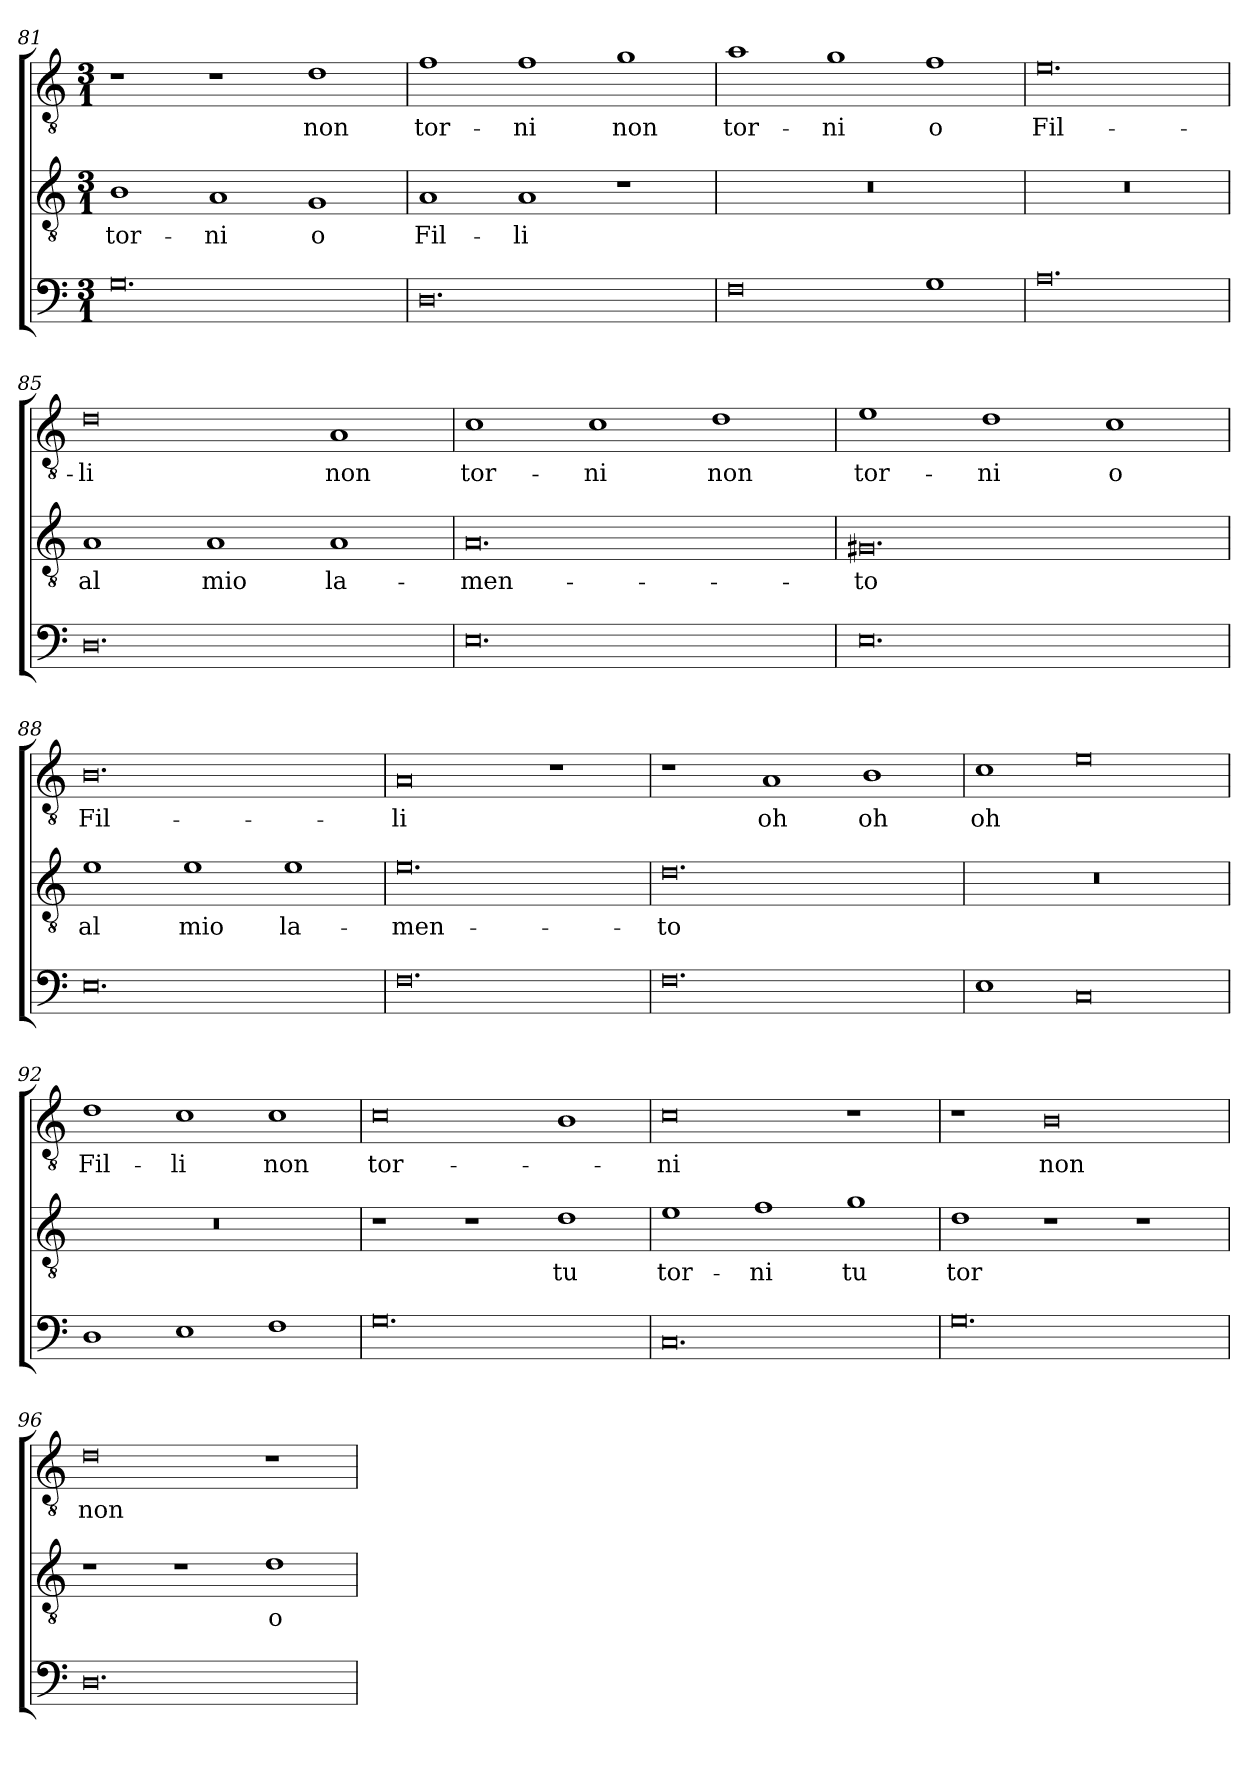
**kern	**kern	**text	**kern	**text
*part3	*part2	*part2	*part1	*part1
*staff3	*staff2	*staff2	*staff1	*staff1
*clefF4	*clefGv2	*	*clefGv2	*
*k[]	*k[]	*	*k[]	*
*C:	*C:	*	*C:	*
*M3/1	*M3/1	*	*M3/1	*
=81	=81	=81	=81	=81
!	!	!LO:LY:b	!	!
0.G	1B	tor-	1r	.
!	!	!LO:LY:b	!	!
.	1A	-ni	1r	.
!	!	!LO:LY:b	!	!LO:LY:b
.	1G	o	1d	non
!!LO:LB:g=z
=82	=82	=82	=82	=82
!	!	!LO:LY:b	!	!LO:LY:b
0.D	1A	Fil-	1f	tor-
!	!	!LO:LY:b	!	!LO:LY:b
.	1A	-li	1f	-ni
!	!	!	!	!LO:LY:b
.	1r	.	1g	non
=83	=83	=83	=83	=83
!	!	!	!	!LO:LY:b
0F	0.r	.	1a	tor-
!	!	!	!	!LO:LY:b
.	.	.	1g	-ni
!	!	!	!	!LO:LY:b
1G	.	.	1f	o
=84	=84	=84	=84	=84
!	!	!	!	!LO:LY:b
0.A	0.r	.	0.e	Fil-
=85	=85	=85	=85	=85
!	!	!LO:LY:b	!	!LO:LY:b
0.D	1A	al	0d	-li
!	!	!LO:LY:b	!	!
.	1A	mio	.	.
!	!	!LO:LY:b	!	!LO:LY:b
.	1A	la-	1A	non
!!LO:LB:g=z
=86	=86	=86	=86	=86
!	!	!LO:LY:b	!	!LO:LY:b
0.E	0.A	-men-	1c	tor-
!	!	!	!	!LO:LY:b
.	.	.	1c	-ni
!	!	!	!	!LO:LY:b
.	.	.	1d	non
=87	=87	=87	=87	=87
!	!	!LO:LY:b	!	!LO:LY:b
0.E	0.G#X	-to	1e	tor-
!	!	!	!	!LO:LY:b
.	.	.	1d	-ni
!	!	!	!	!LO:LY:b
.	.	.	1c	o
=88	=88	=88	=88	=88
!	!	!LO:LY:b	!	!LO:LY:b
0.E	1e	al	0.B	Fil-
!	!	!LO:LY:b	!	!
.	1e	mio	.	.
!	!	!LO:LY:b	!	!
.	1e	la-	.	.
=89	=89	=89	=89	=89
!	!	!LO:LY:b	!	!LO:LY:b
0.F	0.e	-men-	0A	-li
.	.	.	1r	.
!!LO:PB:g=z
=90	=90	=90	=90	=90
!	!	!LO:LY:b	!	!
0.F	0.d	-to	1r	.
!	!	!	!	!LO:LY:b
.	.	.	1A	oh
!	!	!	!	!LO:LY:b
.	.	.	1B	oh
=91	=91	=91	=91	=91
!	!	!	!	!LO:LY:b
1E	0.r	.	1c	oh
0C	.	.	0e	.
=92	=92	=92	=92	=92
!	!	!	!	!LO:LY:b
1D	0.r	.	1d	Fil-
!	!	!	!	!LO:LY:b
1E	.	.	1c	-li
!	!	!	!	!LO:LY:b
1F	.	.	1c	non
=93	=93	=93	=93	=93
!	!	!	!	!LO:LY:b
0.G	1r	.	0c	tor-
.	1r	.	.	.
!	!	!LO:LY:b	!	!
.	1d	tu	1B	.
!!LO:LB:g=z
=94	=94	=94	=94	=94
!	!	!LO:LY:b	!	!LO:LY:b
0.C	1e	tor-	0c	-ni
!	!	!LO:LY:b	!	!
.	1f	-ni	.	.
!	!	!LO:LY:b	!	!
.	1g	tu	1r	.
=95	=95	=95	=95	=95
!	!	!LO:LY:b	!	!
0.G	1d	tor	1r	.
!	!	!	!	!LO:LY:b
.	1r	.	0B	non
.	1r	.	.	.
=96	=96	=96	=96	=96
!	!	!	!	!LO:LY:b
0.D	1r	.	0d	non
.	1r	.	.	.
!	!	!LO:LY:b	!	!
.	1d	o	1r	.
=	=	=	=	=
*-	*-	*-	*-	*-
